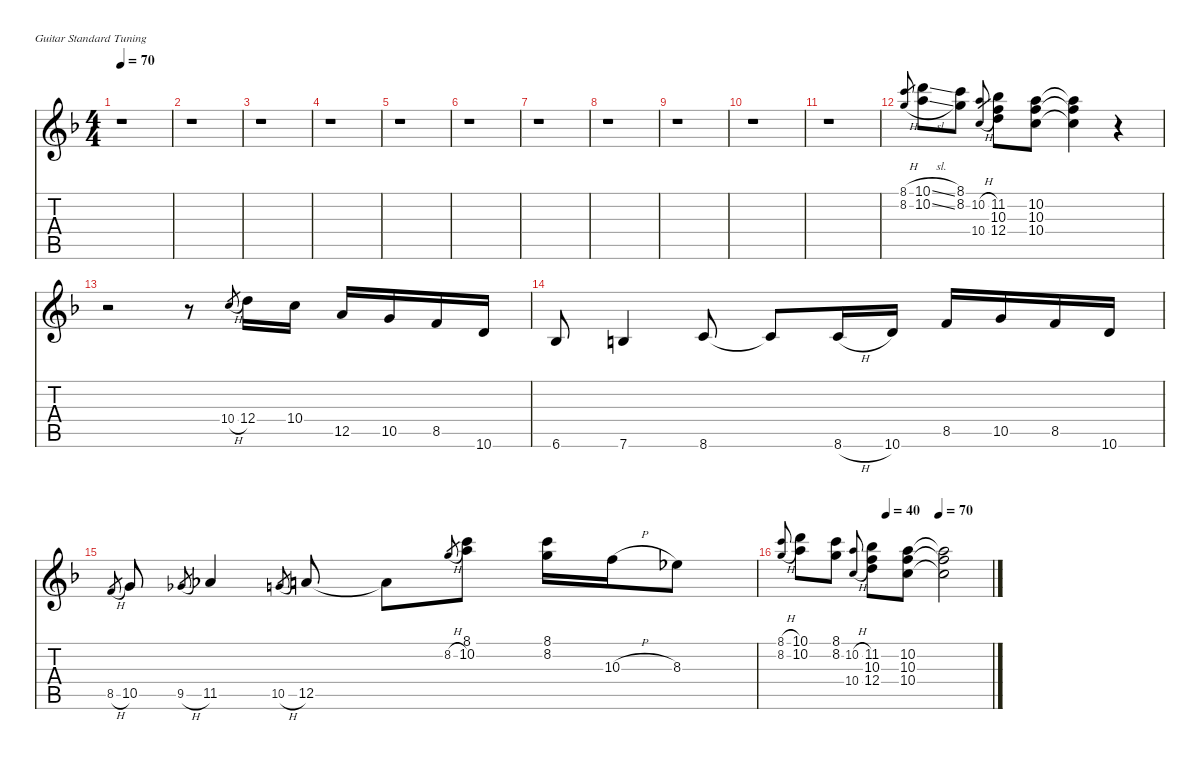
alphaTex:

\defaultSystemsLayout 4
\hideDynamics
\bracketExtendMode nobrackets
\singleTrackTrackNamePolicy hidden
\multiTrackTrackNamePolicy hidden
\otherSystemsTrackNameOrientation horizontal
\track ("Guitar 2" "el.guit.") {defaultSystemsLayout 16 instrument electricguitarclean}
\staff {score tabs}
\tuning (E4 B3 G3 D3 A2 E2)
\ts (4 4)
\tempo 70
\clef g2
\ks f
r.1{dy f beam Down} |
r.1{beam Down} |
r.1{beam Down} |
r.1{beam Down} |
r.1{beam Down} |
r.1{beam Down} |
r.1{beam Down} |
r.1{beam Down} |
r.1{beam Down} |
r.1{beam Down} |
r.1{beam Down} |
(8.1{h acc forcenatural} 8.2{h acc forcenatural}).8{gr dy mf beam Up} (10.1{sl acc forcenatural} 10.2{sl acc forcenatural}).8{beam Down} (8.1{acc forcenatural} 8.2{acc forcenatural}).8{beam Down} (10.2{h acc forcenatural} 10.4{h acc forcenatural}).8{gr beam Up} (11.2{acc b} 10.3{acc forcenatural} 12.4{acc forcenatural}).8{beam Down} (10.2{acc forcenatural} 10.3{acc forcenatural} 10.4{acc forcenatural}).8{beam Down} (10.2{t acc forcenatural} 10.3{t acc forcenatural} 10.4{t acc forcenatural}).4{dy f beam Down} r.4{beam Down} |
r.2{beam Down} r.8{beam Down} 10.4{h acc forcenatural}.8{gr dy mf beam Up} 12.4{acc forcenatural}.16{dy f beam Down} 10.4{acc forcenatural}.16{beam Down} 12.5{acc forcenatural}.16{beam Up} 10.5{acc forcenatural}.16{beam Up} 8.5{acc forcenatural}.16{beam Up} 10.6{acc forcenatural}.16{beam Up} |
6.6{acc b}.8{beam Up} 7.6{acc forcenatural}.4{beam Up} 8.6{acc forcenatural}.8{beam Up} 8.6{t acc forcenatural}.8{beam Up} 8.6{h acc forcenatural}.16{beam Up} 10.6{acc forcenatural}.16{beam Up} 8.5{acc forcenatural}.16{beam Up} 10.5{acc forcenatural}.16{beam Up} 8.5{acc forcenatural}.16{beam Up} 10.6{acc forcenatural}.16{beam Up} |
8.5{h acc forcenatural}.8{gr dy mf beam Up} 10.5{acc forcenatural}.8{dy f beam Up} 9.5{h acc b}.8{gr dy mf beam Up} 11.5{acc b}.4{dy f beam Up} 10.5{h acc forcenatural}.8{gr dy mf beam Up} 12.5{acc forcenatural}.8{dy f beam Up} 12.5{t acc forcenatural}.8{beam Down} 8.2{h acc forcenatural}.8{gr dy mf beam Up} (8.1{acc forcenatural} 10.2{acc forcenatural}).8{beam Down} (8.1{acc forcenatural} 8.2{acc forcenatural}).16{beam Down} 10.3{h acc forcenatural}.16{beam Down} 8.3{acc b}.8{beam Down} |
\tempo (40 0.5)
\tempo (70 0.75)
(8.1{h acc forcenatural} 8.2{h acc forcenatural}).8{gr onbeat beam Up} (10.1{acc forcenatural} 10.2{acc forcenatural}).8{beam Down} (8.1{acc forcenatural} 8.2{acc forcenatural}).8{beam Down} (10.2{h acc forcenatural} 10.4{h acc forcenatural}).8{gr onbeat beam Up} (11.2{acc b} 10.3{acc forcenatural} 12.4{acc forcenatural}).8{beam Down} (10.2{acc forcenatural} 10.3{acc forcenatural} 10.4{acc forcenatural}).8{beam Down} (10.2{t acc forcenatural} 10.3{t acc forcenatural} 10.4{t acc forcenatural}).2{beam Down}
